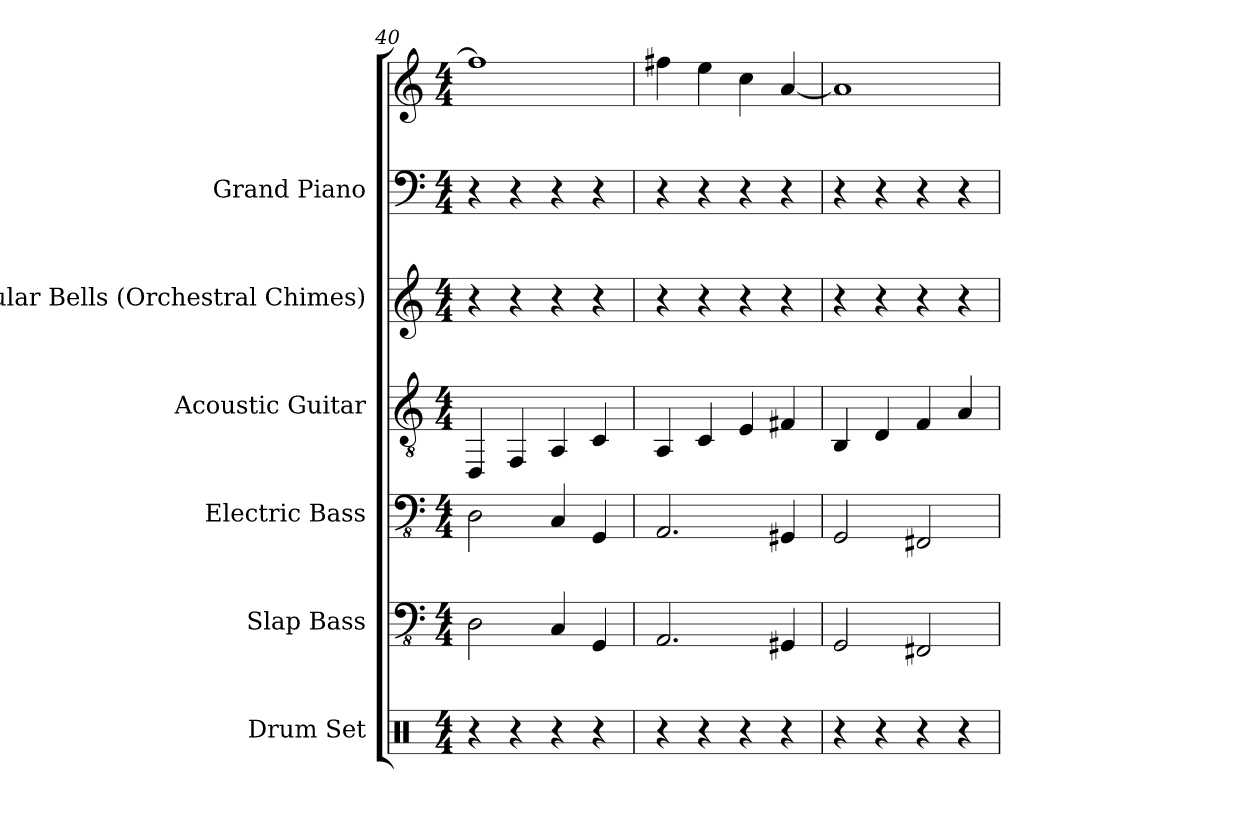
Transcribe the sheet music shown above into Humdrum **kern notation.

**kern	**kern	**kern	**kern	**kern	**kern	**kern
*part6	*part5	*part4	*part3	*part2	*part1	*part1
*staff7	*staff6	*staff5	*staff4	*staff3	*staff2	*staff1
*I"Drum Set	*I"Slap Bass	*I"Electric Bass	*I"Acoustic Guitar	*I"Tubular Bells (Orchestral Chimes)	*I"Grand Piano	*
*I'Drs.	*I'Sl. Bass	*I'El. B.	*I'Guit.	*I'Tu. Be.	*I'Pno.	*
*clefX	*clefFv4	*clefFv4	*clefGv2	*clefG2	*clefF4	*clefG2
*k[]	*k[]	*k[]	*k[]	*k[]	*k[]	*k[]
*M4/4	*M4/4	*M4/4	*M4/4	*M4/4	*M4/4	*M4/4
=40	=40	=40	=40	=40	=40	=40
4r	2DD	2DD	4DD	4r	4r	1ff#]
4r	.	.	4FF	4r	4r	.
4r	4CC	4CC	4AA	4r	4r	.
4r	4GGG	4GGG	4C	4r	4r	.
=41	=41	=41	=41	=41	=41	=41
4r	2.AAA	2.AAA	4AA	4r	4r	4ff#X
4r	.	.	4C	4r	4r	4ee
4r	.	.	4E	4r	4r	4cc
4r	4GGG#X	4GGG#X	4F#X	4r	4r	[4a
=42	=42	=42	=42	=42	=42	=42
4r	2GGG	2GGG	4BB	4r	4r	1a]
4r	.	.	4D	4r	4r	.
4r	2FFF#X	2FFF#X	4F	4r	4r	.
4r	.	.	4A	4r	4r	.
=	=	=	=	=	=	=
*-	*-	*-	*-	*-	*-	*-
